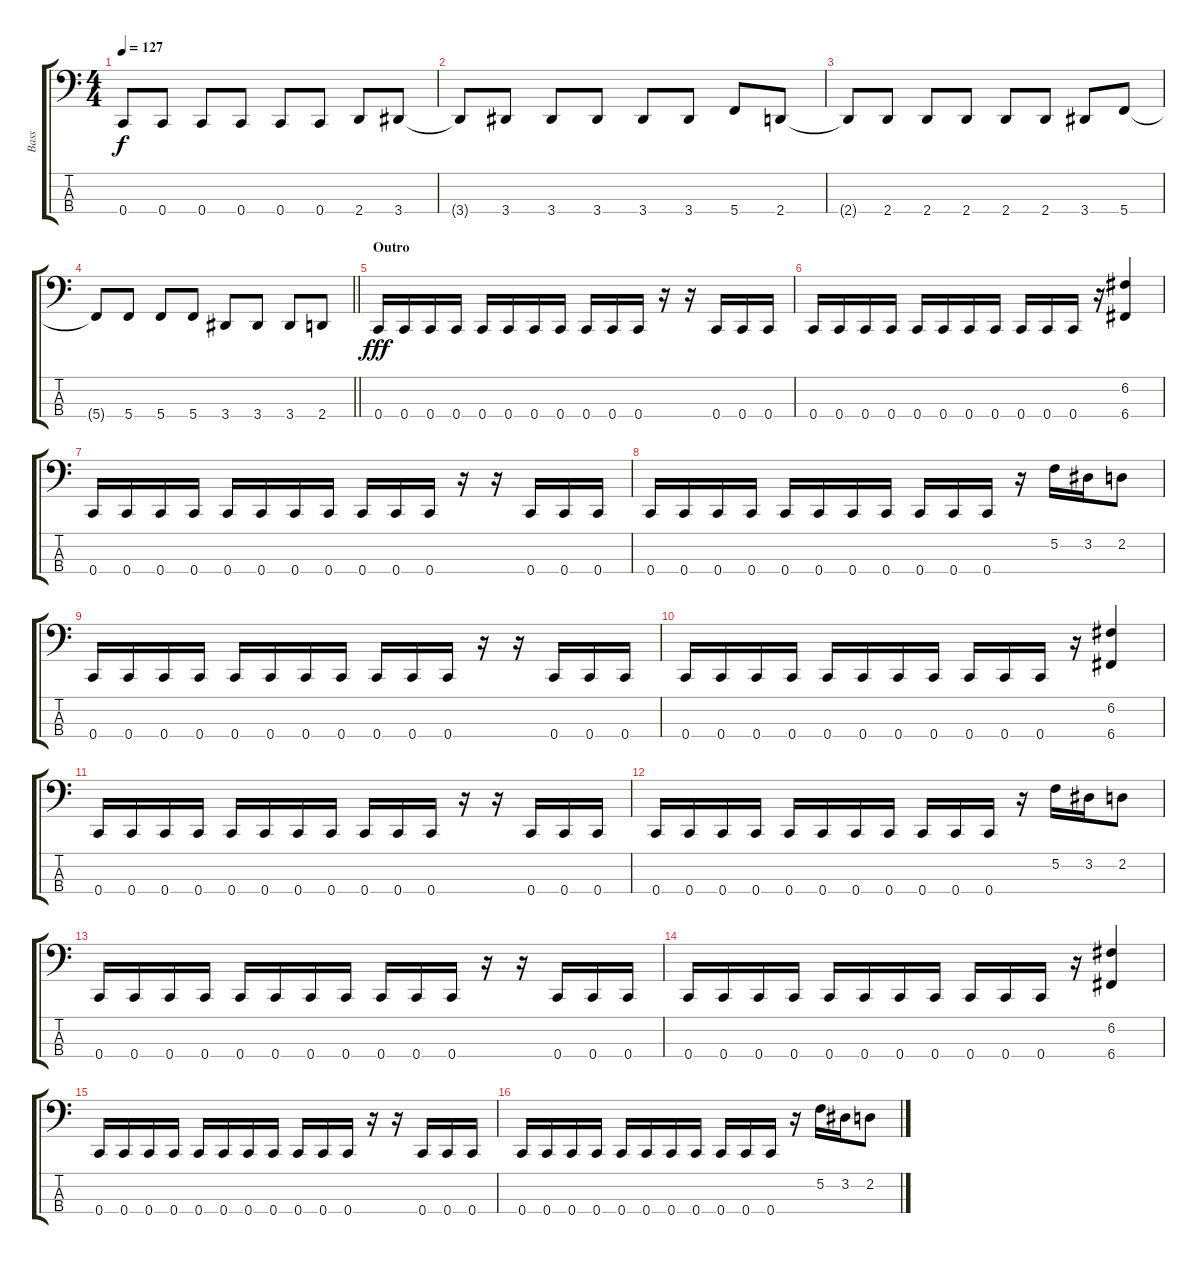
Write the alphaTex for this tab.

\track ("Bass" "Bass") {instrument electricbassfinger}
\staff {score tabs}
\tuning (F2 C2 G1 C1) {hide}
\ts (4 4)
\tempo 127
\clef f4
\ks c
0.4.8{dy f} 0.4.8 0.4.8 0.4.8 0.4.8 0.4.8 2.4.8 3.4.8 |
3.4{t}.8 3.4.8 3.4.8 3.4.8 3.4.8 3.4.8 5.4.8 2.4.8 |
2.4{t}.8 2.4.8 2.4.8 2.4.8 2.4.8 2.4.8 3.4.8 5.4.8 |
\barLineRight lightlight
5.4{t}.8 5.4.8 5.4.8 5.4.8 3.4.8 3.4.8 3.4.8 2.4.8 |
\section ("" "Outro")
0.4.16{dy fff} 0.4.16 0.4.16 0.4.16 0.4.16 0.4.16 0.4.16 0.4.16 0.4.16 0.4.16 0.4.16 r.16 r.16 0.4.16 0.4.16 0.4.16 |
0.4.16 0.4.16 0.4.16 0.4.16 0.4.16 0.4.16 0.4.16 0.4.16 0.4.16 0.4.16 0.4.16 r.16 (6.2 6.4).4 |
0.4.16 0.4.16 0.4.16 0.4.16 0.4.16 0.4.16 0.4.16 0.4.16 0.4.16 0.4.16 0.4.16 r.16 r.16 0.4.16 0.4.16 0.4.16 |
0.4.16 0.4.16 0.4.16 0.4.16 0.4.16 0.4.16 0.4.16 0.4.16 0.4.16 0.4.16 0.4.16 r.16 5.2.16 3.2.16 2.2.8 |
0.4.16 0.4.16 0.4.16 0.4.16 0.4.16 0.4.16 0.4.16 0.4.16 0.4.16 0.4.16 0.4.16 r.16 r.16 0.4.16 0.4.16 0.4.16 |
0.4.16 0.4.16 0.4.16 0.4.16 0.4.16 0.4.16 0.4.16 0.4.16 0.4.16 0.4.16 0.4.16 r.16 (6.2 6.4).4 |
0.4.16 0.4.16 0.4.16 0.4.16 0.4.16 0.4.16 0.4.16 0.4.16 0.4.16 0.4.16 0.4.16 r.16 r.16 0.4.16 0.4.16 0.4.16 |
0.4.16 0.4.16 0.4.16 0.4.16 0.4.16 0.4.16 0.4.16 0.4.16 0.4.16 0.4.16 0.4.16 r.16 5.2.16 3.2.16 2.2.8 |
0.4.16 0.4.16 0.4.16 0.4.16 0.4.16 0.4.16 0.4.16 0.4.16 0.4.16 0.4.16 0.4.16 r.16 r.16 0.4.16 0.4.16 0.4.16 |
0.4.16 0.4.16 0.4.16 0.4.16 0.4.16 0.4.16 0.4.16 0.4.16 0.4.16 0.4.16 0.4.16 r.16 (6.2 6.4).4 |
0.4.16 0.4.16 0.4.16 0.4.16 0.4.16 0.4.16 0.4.16 0.4.16 0.4.16 0.4.16 0.4.16 r.16 r.16 0.4.16 0.4.16 0.4.16 |
0.4.16 0.4.16 0.4.16 0.4.16 0.4.16 0.4.16 0.4.16 0.4.16 0.4.16 0.4.16 0.4.16 r.16 5.2.16 3.2.16 2.2.8
